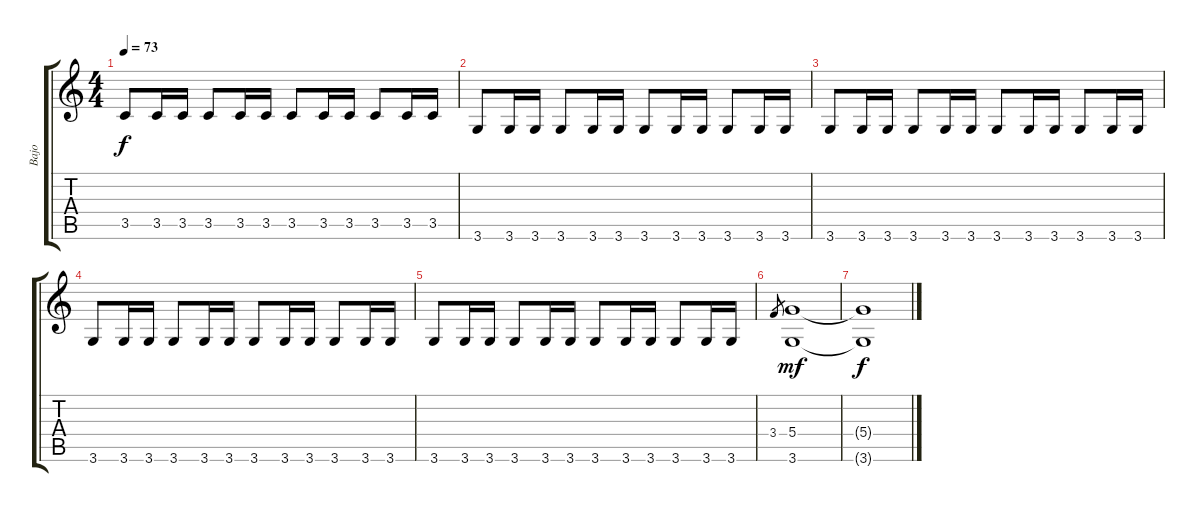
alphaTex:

\track ("Bajo" "Bajo") {instrument fretlessbass}
\staff {score tabs}
\tuning (E4 B3 G3 D3 A2 E2) {hide}
\ts (4 4)
\tempo 73
\clef g2
\ks c
3.5.8{dy f} 3.5.16 3.5.16 3.5.8 3.5.16 3.5.16 3.5.8 3.5.16 3.5.16 3.5.8 3.5.16 3.5.16 |
3.6.8 3.6.16 3.6.16 3.6.8 3.6.16 3.6.16 3.6.8 3.6.16 3.6.16 3.6.8 3.6.16 3.6.16 |
3.6.8 3.6.16 3.6.16 3.6.8 3.6.16 3.6.16 3.6.8 3.6.16 3.6.16 3.6.8 3.6.16 3.6.16 |
3.6.8 3.6.16 3.6.16 3.6.8 3.6.16 3.6.16 3.6.8 3.6.16 3.6.16 3.6.8 3.6.16 3.6.16 |
3.6.8 3.6.16 3.6.16 3.6.8 3.6.16 3.6.16 3.6.8 3.6.16 3.6.16 3.6.8 3.6.16 3.6.16 |
3.4.8{gr} (5.4 3.6).1{dy mf} |
(5.4{t} 3.6{t}).1{dy f}
